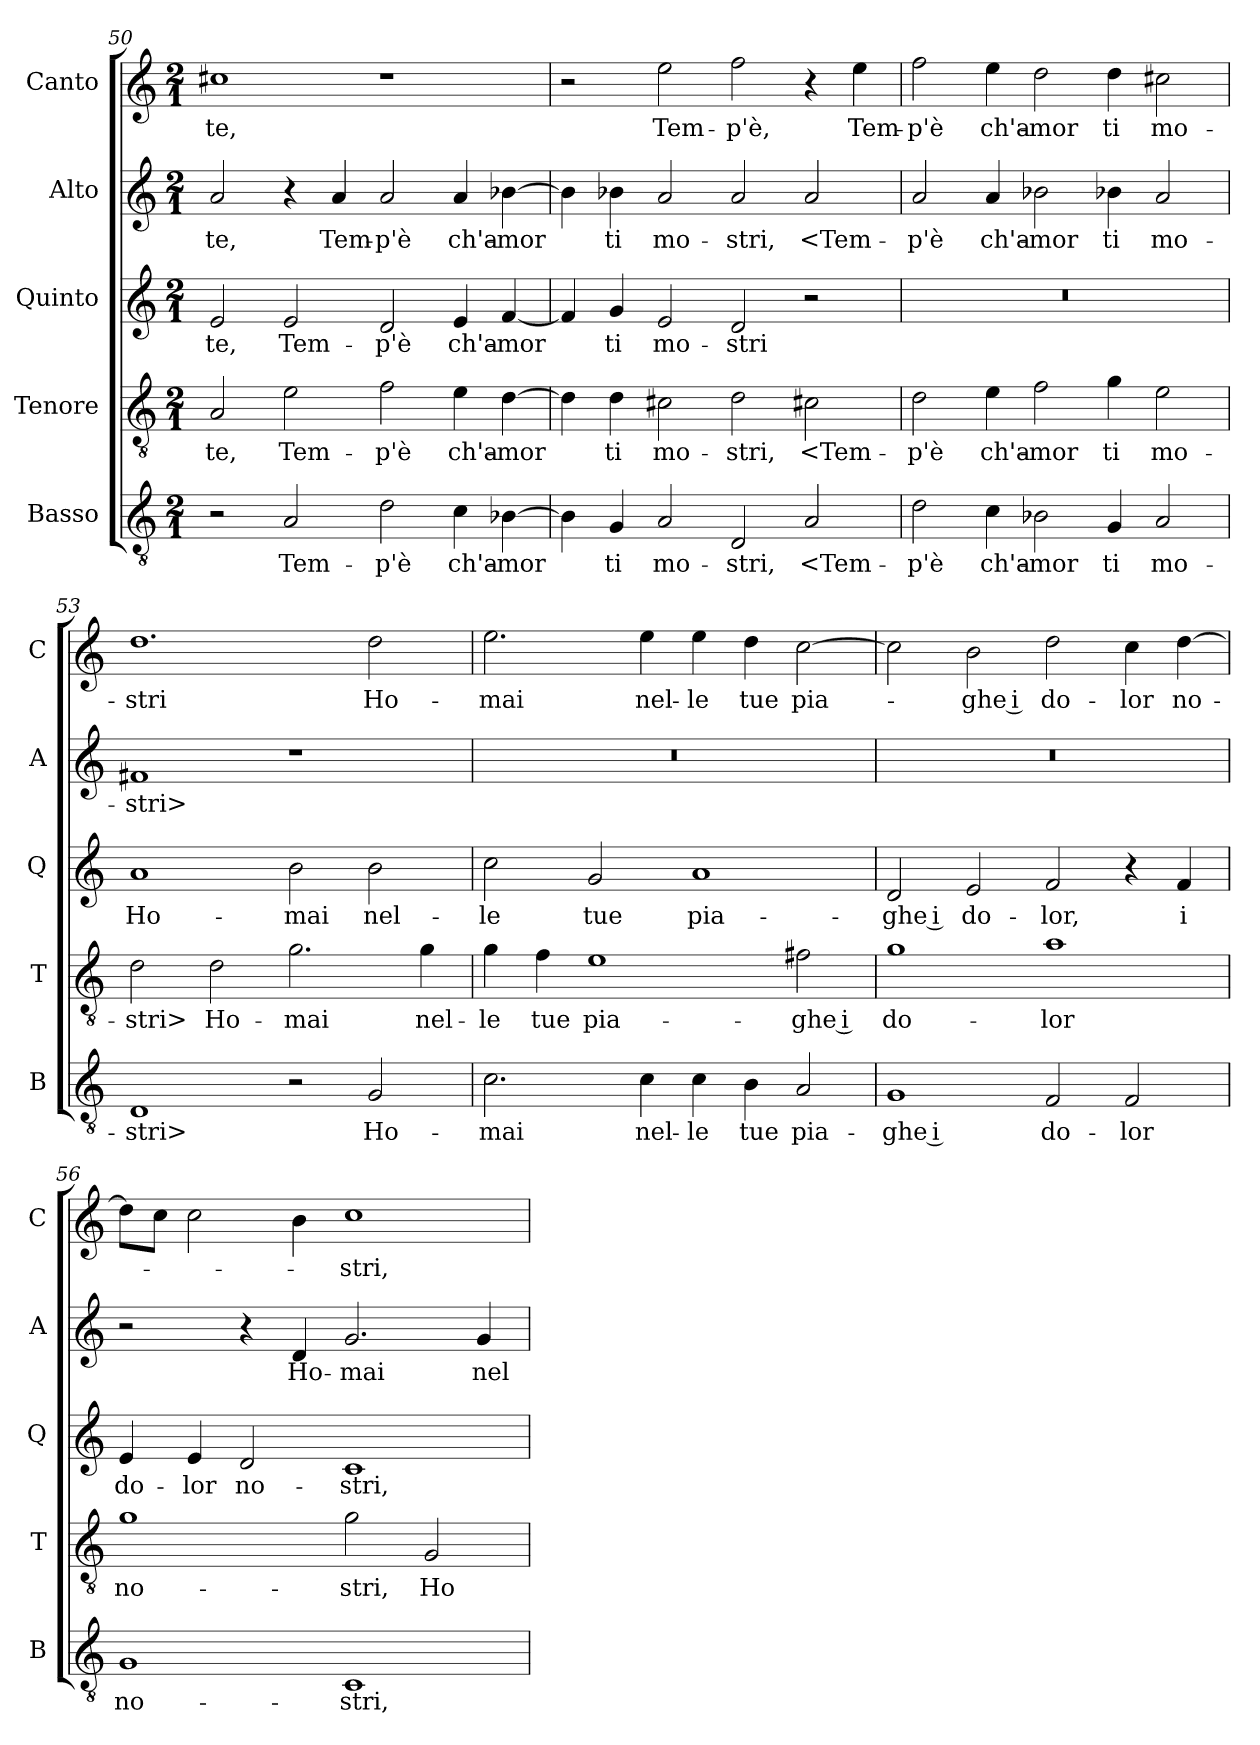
**kern	**text	**kern	**text	**kern	**text	**kern	**text	**kern	**text
*part5	*part5	*part4	*part4	*part3	*part3	*part2	*part2	*part1	*part1
*staff5	*staff5	*staff4	*staff4	*staff3	*staff3	*staff2	*staff2	*staff1	*staff1
*I"Basso	*	*I"Tenore	*	*I"Quinto	*	*I"Alto	*	*I"Canto	*
*I'B	*	*I'T	*	*I'Q	*	*I'A	*	*I'C	*
*clefGv2	*	*clefGv2	*	*clefG2	*	*clefG2	*	*clefG2	*
*k[]	*	*k[]	*	*k[]	*	*k[]	*	*k[]	*
*M2/1	*	*M2/1	*	*M2/1	*	*M2/1	*	*M2/1	*
=50	=50	=50	=50	=50	=50	=50	=50	=50	=50
2r	.	2A	-te,	2e	-te,	2a	-te,	1cc#X	-te,
2A	Tem-	2e	Tem-	2e	Tem-	4r	.	.	.
.	.	.	.	.	.	4a	Tem-	.	.
2d	-p'è	2f	-p'è	2d	-p'è	2a	-p'è	1r	.
4c	ch'a-	4e	ch'a-	4e	ch'a-	4a	ch'a-	.	.
[4B-X	-mor	[4d	-mor	[4f	-mor	[4b-X	-mor	.	.
=51	=51	=51	=51	=51	=51	=51	=51	=51	=51
4B-]	.	4d]	.	4f]	.	4b-]	.	2r	.
4G	ti	4d	ti	4g	ti	4b-X	ti	.	.
2A	mo-	2c#X	mo-	2e	mo-	2a	mo-	2ee	Tem-
2D	-stri,	2d	-stri,	2d	-stri	2a	-stri,	2ff	-p'è,
2A	<Tem-	2c#X	<Tem-	2r	.	2a	<Tem-	4r	.
.	.	.	.	.	.	.	.	4ee	Tem-
=52	=52	=52	=52	=52	=52	=52	=52	=52	=52
2d	-p'è	2d	-p'è	0r	.	2a	-p'è	2ff	-p'è
4c	ch'a-	4e	ch'a-	.	.	4a	ch'a-	4ee	ch'a-
2B-X	-mor	2f	-mor	.	.	2b-X	-mor	2dd	-mor
4G	ti	4g	ti	.	.	4b-X	ti	4dd	ti
2A	mo-	2e	mo-	.	.	2a	mo-	2cc#X	mo-
=53	=53	=53	=53	=53	=53	=53	=53	=53	=53
1D	-stri>	2d	-stri>	1a	Ho-	1f#X	-stri>	1.dd	-stri
.	.	2d	Ho-	.	.	.	.	.	.
2r	.	2.g	-mai	2b	-mai	1r	.	.	.
2G	Ho-	.	.	2b	nel-	.	.	2dd	Ho-
.	.	4g	nel-	.	.	.	.	.	.
=54	=54	=54	=54	=54	=54	=54	=54	=54	=54
2.c	-mai	4g	-le	2cc	-le	0r	.	2.ee	-mai
.	.	4f	tue	.	.	.	.	.	.
.	.	1e	pia-	2g	tue	.	.	.	.
4c	nel-	.	.	.	.	.	.	4ee	nel-
4c	-le	.	.	1a	pia-	.	.	4ee	-le
4B	tue	.	.	.	.	.	.	4dd	tue
2A	pia-	2f#X	-ghe i	.	.	.	.	[2cc	pia-
=55	=55	=55	=55	=55	=55	=55	=55	=55	=55
1G	-ghe i	1g	do-	2d	-ghe i	0r	.	2cc]	.
.	.	.	.	2e	do-	.	.	2b	-ghe i
2F	do-	1a	-lor	2f	-lor,	.	.	2dd	do-
2F	-lor	.	.	4r	.	.	.	4cc	-lor
.	.	.	.	4f	i	.	.	[4dd	no-
=56	=56	=56	=56	=56	=56	=56	=56	=56	=56
1G	no-	1g	no-	4e	do-	2r	.	8ddL]	.
.	.	.	.	.	.	.	.	8ccJ	.
.	.	.	.	4e	-lor	.	.	2cc	.
.	.	.	.	2d	no-	4r	.	.	.
.	.	.	.	.	.	4d	Ho-	4b	.
1C	-stri,	2g	-stri,	1c	-stri,	2.g	-mai	1cc	-stri,
.	.	2G	Ho-	.	.	.	.	.	.
.	.	.	.	.	.	4g	nel-	.	.
=	=	=	=	=	=	=	=	=	=
*-	*-	*-	*-	*-	*-	*-	*-	*-	*-
